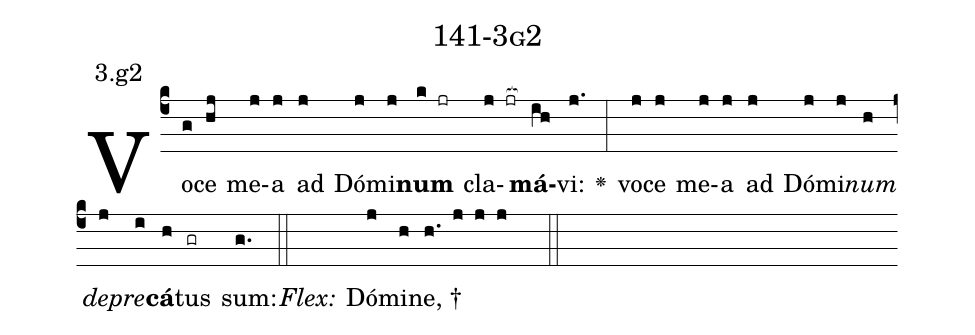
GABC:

name: 141-3g2;
annotation: 3.g2;
%%
(c4)Vo(g)ce(hj) me(j)a(j) ad(j) Dó(j)mi(j)<b>num</b>(k jr) cla(j jr[ocb:1{])<b>má</b>(ih[ocb:0}])vi:(j.) <v>\greheightstar</v>(:) vo(j)ce(j) me(j)a(j) ad(j) Dó(j)mi(j)<i>num</i>(h) <i>de</i>(j)<i>pre</i>(i)<b>cá</b>(h)tus(gr) sum:(g.) (::)
<i>Flex:</i>()  Dó(j)mi(h)ne, †(h. j j j  ::)

%E(j) u(h) o(j) u(i) a(h) e.(g.) (::)
